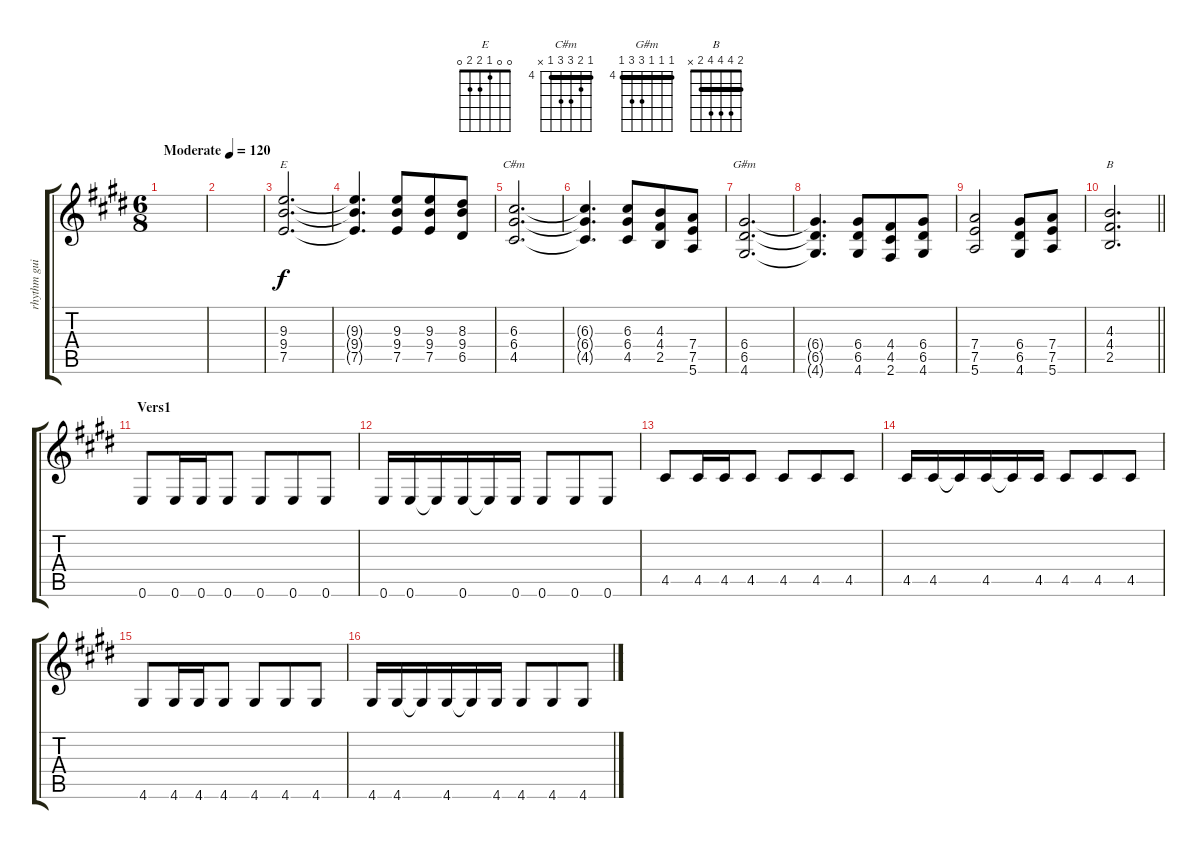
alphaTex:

\track ("rhythm guitar" "rhythm gui") {instrument distortionguitar}
\staff {score tabs}
\tuning (E4 B3 G3 D3 A2 E2) {hide}
\chord ("E" 0 0 1 2 2 0)
\chord ("C#m" 4 5 6 6 4 x) {firstfret 4 barre 4}
\chord ("G#m" 4 4 4 6 6 4) {firstfret 4 barre 4}
\chord ("B" 2 4 4 4 2 x) {barre 2}
\ts (6 8)
\section ("" "")
\tempo (120 "Moderate")
\clef g2
\ks e
|
|
(9.3 9.4 7.5).2{d ch "E"} |
(9.3{t} 9.4{t} 7.5{t}).4{d} (9.3 9.4 7.5).8 (9.3 9.4 7.5).8 (8.3 9.4 6.5).8 |
(6.3 6.4 4.5).2{d ch "C#m"} |
(6.3{t} 6.4{t} 4.5{t}).4{d} (6.3 6.4 4.5).8 (4.3 4.4 2.5).8 (7.4 7.5 5.6).8 |
(6.4 6.5 4.6).2{d ch "G#m"} |
(6.4{t} 6.5{t} 4.6{t}).4{d} (6.4 6.5 4.6).8 (4.4 4.5 2.6).8 (6.4 6.5 4.6).8 |
(7.4 7.5 5.6).2 (6.4 6.5 4.6).8 (7.4 7.5 5.6).8 |
\barLineRight lightlight
(4.3 4.4 2.5).2{d ch "B"} |
\section ("" "Vers1")
0.6.8 0.6.16 0.6.16 0.6.8 0.6.8 0.6.8 0.6.8 |
0.6.16 0.6.16 0.6{t}.16 0.6.16 0.6{t}.16 0.6.16 0.6.8 0.6.8 0.6.8 |
4.5.8 4.5.16 4.5.16 4.5.8 4.5.8 4.5.8 4.5.8 |
4.5.16 4.5.16 4.5{t}.16 4.5.16 4.5{t}.16 4.5.16 4.5.8 4.5.8 4.5.8 |
4.6.8 4.6.16 4.6.16 4.6.8 4.6.8 4.6.8 4.6.8 |
4.6.16 4.6.16 4.6{t}.16 4.6.16 4.6{t}.16 4.6.16 4.6.8 4.6.8 4.6.8
